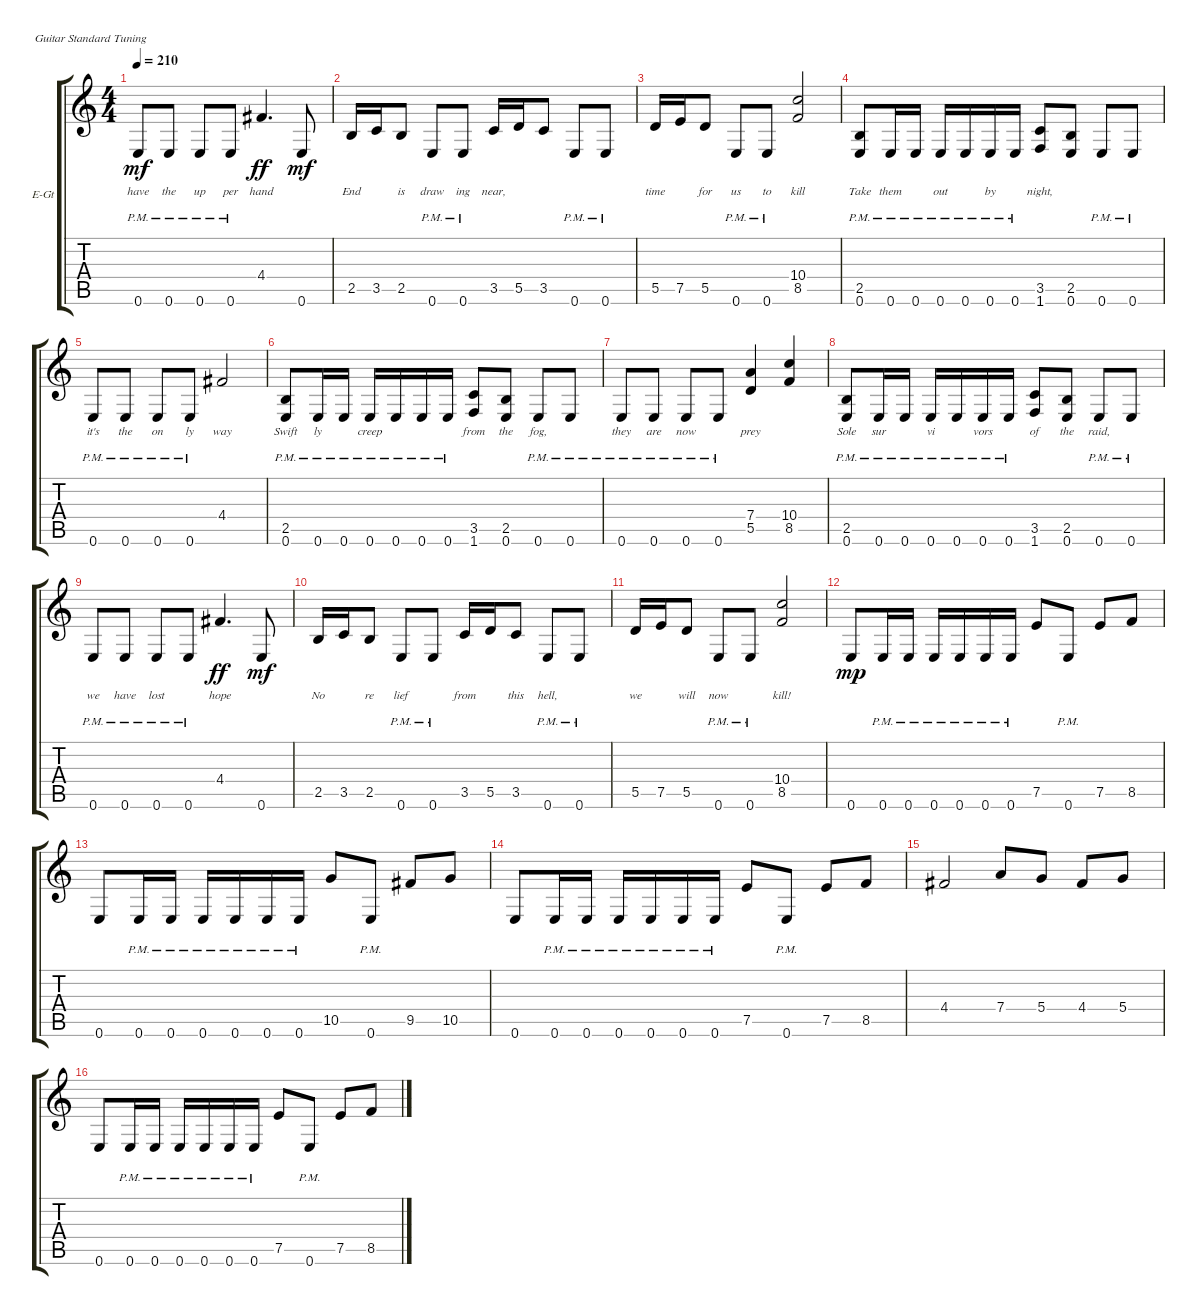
\bracketExtendMode groupsimilarinstruments
\firstSystemTrackNameOrientation horizontal
\otherSystemsTrackNameOrientation horizontal
\track ("Electric Guitar 2" "E-Gt") {instrument distortionguitar}
\staff {score tabs}
\tuning (E4 B3 G3 D3 A2 E2)
\ts (4 4)
\tempo 210
\clef g2
\ks c
0.6{pm}.8{lyrics (0 "") lyrics (1 "have") lyrics (2 "") lyrics (3 "") lyrics (4 "") dy mf} 0.6{pm}.8{lyrics (0 "") lyrics (1 "the") lyrics (2 "") lyrics (3 "") lyrics (4 "")} 0.6{pm}.8{lyrics (0 "") lyrics (1 "up") lyrics (2 "") lyrics (3 "") lyrics (4 "")} 0.6{pm}.8{lyrics (0 "") lyrics (1 "per") lyrics (2 "") lyrics (3 "") lyrics (4 "")} 4.4.4{d lyrics (0 "") lyrics (1 "hand") lyrics (2 "") lyrics (3 "") lyrics (4 "") dy ff} 0.6.8{lyrics (0 "") lyrics (1 "") lyrics (2 "") lyrics (3 "") lyrics (4 "") dy mf} |
2.5.16{lyrics (0 "") lyrics (1 "End") lyrics (2 "") lyrics (3 "") lyrics (4 "")} 3.5.16{lyrics (0 "") lyrics (1 "") lyrics (2 "") lyrics (3 "") lyrics (4 "")} 2.5.8{lyrics (0 "") lyrics (1 "is") lyrics (2 "") lyrics (3 "") lyrics (4 "")} 0.6{pm}.8{lyrics (0 "") lyrics (1 "draw") lyrics (2 "") lyrics (3 "") lyrics (4 "")} 0.6{pm}.8{lyrics (0 "") lyrics (1 "ing") lyrics (2 "") lyrics (3 "") lyrics (4 "")} 3.5.16{lyrics (0 "") lyrics (1 "near,") lyrics (2 "") lyrics (3 "") lyrics (4 "")} 5.5.16{lyrics (0 "") lyrics (1 "") lyrics (2 "") lyrics (3 "") lyrics (4 "")} 3.5.8{lyrics (0 "") lyrics (1 "") lyrics (2 "") lyrics (3 "") lyrics (4 "")} 0.6{pm}.8{lyrics (0 "") lyrics (1 "") lyrics (2 "") lyrics (3 "") lyrics (4 "")} 0.6{pm}.8{lyrics (0 "") lyrics (1 "") lyrics (2 "") lyrics (3 "") lyrics (4 "")} |
5.5.16{lyrics (0 "") lyrics (1 "time") lyrics (2 "") lyrics (3 "") lyrics (4 "")} 7.5.16{lyrics (0 "") lyrics (1 "") lyrics (2 "") lyrics (3 "") lyrics (4 "")} 5.5.8{lyrics (0 "") lyrics (1 "for") lyrics (2 "") lyrics (3 "") lyrics (4 "")} 0.6{pm}.8{lyrics (0 "") lyrics (1 "us") lyrics (2 "") lyrics (3 "") lyrics (4 "")} 0.6{pm}.8{lyrics (0 "") lyrics (1 "to") lyrics (2 "") lyrics (3 "") lyrics (4 "")} (8.5 10.4).2{lyrics (0 "") lyrics (1 "kill") lyrics (2 "") lyrics (3 "") lyrics (4 "")} |
(0.6{pm} 2.5{pm}).8{lyrics (0 "") lyrics (1 "Take") lyrics (2 "") lyrics (3 "") lyrics (4 "")} 0.6{pm}.16{lyrics (0 "") lyrics (1 "them") lyrics (2 "") lyrics (3 "") lyrics (4 "")} 0.6{pm}.16{lyrics (0 "") lyrics (1 "") lyrics (2 "") lyrics (3 "") lyrics (4 "")} 0.6{pm}.16{lyrics (0 "") lyrics (1 "out") lyrics (2 "") lyrics (3 "") lyrics (4 "")} 0.6{pm}.16{lyrics (0 "") lyrics (1 "") lyrics (2 "") lyrics (3 "") lyrics (4 "")} 0.6{pm}.16{lyrics (0 "") lyrics (1 "by") lyrics (2 "") lyrics (3 "") lyrics (4 "")} 0.6{pm}.16{lyrics (0 "") lyrics (1 "") lyrics (2 "") lyrics (3 "") lyrics (4 "")} (1.6 3.5).8{lyrics (0 "") lyrics (1 "night,") lyrics (2 "") lyrics (3 "") lyrics (4 "")} (2.5 0.6).8{lyrics (0 "") lyrics (1 "") lyrics (2 "") lyrics (3 "") lyrics (4 "")} 0.6{pm}.8{lyrics (0 "") lyrics (1 "") lyrics (2 "") lyrics (3 "") lyrics (4 "")} 0.6{pm}.8{lyrics (0 "") lyrics (1 "") lyrics (2 "") lyrics (3 "") lyrics (4 "")} |
0.6{pm}.8{lyrics (0 "") lyrics (1 "it's") lyrics (2 "") lyrics (3 "") lyrics (4 "")} 0.6{pm}.8{lyrics (0 "") lyrics (1 "the") lyrics (2 "") lyrics (3 "") lyrics (4 "")} 0.6{pm}.8{lyrics (0 "") lyrics (1 "on") lyrics (2 "") lyrics (3 "") lyrics (4 "")} 0.6{pm}.8{lyrics (0 "") lyrics (1 "ly") lyrics (2 "") lyrics (3 "") lyrics (4 "")} 4.4.2{lyrics (0 "") lyrics (1 "way") lyrics (2 "") lyrics (3 "") lyrics (4 "")} |
(0.6{pm} 2.5{pm}).8{lyrics (0 "") lyrics (1 "Swift") lyrics (2 "") lyrics (3 "") lyrics (4 "")} 0.6{pm}.16{lyrics (0 "") lyrics (1 "ly") lyrics (2 "") lyrics (3 "") lyrics (4 "")} 0.6{pm}.16{lyrics (0 "") lyrics (1 "") lyrics (2 "") lyrics (3 "") lyrics (4 "")} 0.6{pm}.16{lyrics (0 "") lyrics (1 "creep") lyrics (2 "") lyrics (3 "") lyrics (4 "")} 0.6{pm}.16{lyrics (0 "") lyrics (1 "") lyrics (2 "") lyrics (3 "") lyrics (4 "")} 0.6{pm}.16{lyrics (0 "") lyrics (1 "") lyrics (2 "") lyrics (3 "") lyrics (4 "")} 0.6{pm}.16{lyrics (0 "") lyrics (1 "") lyrics (2 "") lyrics (3 "") lyrics (4 "")} (1.6 3.5).8{lyrics (0 "") lyrics (1 "from") lyrics (2 "") lyrics (3 "") lyrics (4 "")} (2.5 0.6).8{lyrics (0 "") lyrics (1 "the") lyrics (2 "") lyrics (3 "") lyrics (4 "")} 0.6{pm}.8{lyrics (0 "") lyrics (1 "fog,") lyrics (2 "") lyrics (3 "") lyrics (4 "")} 0.6{pm}.8{lyrics (0 "") lyrics (1 "") lyrics (2 "") lyrics (3 "") lyrics (4 "")} |
0.6{pm}.8{lyrics (0 "") lyrics (1 "they") lyrics (2 "") lyrics (3 "") lyrics (4 "")} 0.6{pm}.8{lyrics (0 "") lyrics (1 "are") lyrics (2 "") lyrics (3 "") lyrics (4 "")} 0.6{pm}.8{lyrics (0 "") lyrics (1 "now") lyrics (2 "") lyrics (3 "") lyrics (4 "")} 0.6{pm}.8{lyrics (0 "") lyrics (1 "") lyrics (2 "") lyrics (3 "") lyrics (4 "")} (5.5 7.4).4{lyrics (0 "") lyrics (1 "prey") lyrics (2 "") lyrics (3 "") lyrics (4 "")} (8.5 10.4).4{lyrics (0 "") lyrics (1 "") lyrics (2 "") lyrics (3 "") lyrics (4 "")} |
(0.6{pm} 2.5{pm}).8{lyrics (0 "") lyrics (1 "Sole") lyrics (2 "") lyrics (3 "") lyrics (4 "")} 0.6{pm}.16{lyrics (0 "") lyrics (1 "sur") lyrics (2 "") lyrics (3 "") lyrics (4 "")} 0.6{pm}.16{lyrics (0 "") lyrics (1 "") lyrics (2 "") lyrics (3 "") lyrics (4 "")} 0.6{pm}.16{lyrics (0 "") lyrics (1 "vi") lyrics (2 "") lyrics (3 "") lyrics (4 "")} 0.6{pm}.16{lyrics (0 "") lyrics (1 "") lyrics (2 "") lyrics (3 "") lyrics (4 "")} 0.6{pm}.16{lyrics (0 "") lyrics (1 "vors") lyrics (2 "") lyrics (3 "") lyrics (4 "")} 0.6{pm}.16{lyrics (0 "") lyrics (1 "") lyrics (2 "") lyrics (3 "") lyrics (4 "")} (1.6 3.5).8{lyrics (0 "") lyrics (1 "of") lyrics (2 "") lyrics (3 "") lyrics (4 "")} (2.5 0.6).8{lyrics (0 "") lyrics (1 "the") lyrics (2 "") lyrics (3 "") lyrics (4 "")} 0.6{pm}.8{lyrics (0 "") lyrics (1 "raid,") lyrics (2 "") lyrics (3 "") lyrics (4 "")} 0.6{pm}.8{lyrics (0 "") lyrics (1 "") lyrics (2 "") lyrics (3 "") lyrics (4 "")} |
0.6{pm}.8{lyrics (0 "") lyrics (1 "we") lyrics (2 "") lyrics (3 "") lyrics (4 "")} 0.6{pm}.8{lyrics (0 "") lyrics (1 "have") lyrics (2 "") lyrics (3 "") lyrics (4 "")} 0.6{pm}.8{lyrics (0 "") lyrics (1 "lost") lyrics (2 "") lyrics (3 "") lyrics (4 "")} 0.6{pm}.8{lyrics (0 "") lyrics (1 "") lyrics (2 "") lyrics (3 "") lyrics (4 "")} 4.4.4{d lyrics (0 "") lyrics (1 "hope") lyrics (2 "") lyrics (3 "") lyrics (4 "") dy ff} 0.6.8{lyrics (0 "") lyrics (1 "") lyrics (2 "") lyrics (3 "") lyrics (4 "") dy mf} |
2.5.16{lyrics (0 "") lyrics (1 "No") lyrics (2 "") lyrics (3 "") lyrics (4 "")} 3.5.16{lyrics (0 "") lyrics (1 "") lyrics (2 "") lyrics (3 "") lyrics (4 "")} 2.5.8{lyrics (0 "") lyrics (1 "re") lyrics (2 "") lyrics (3 "") lyrics (4 "")} 0.6{pm}.8{lyrics (0 "") lyrics (1 "lief") lyrics (2 "") lyrics (3 "") lyrics (4 "")} 0.6{pm}.8{lyrics (0 "") lyrics (1 "") lyrics (2 "") lyrics (3 "") lyrics (4 "")} 3.5.16{lyrics (0 "") lyrics (1 "from") lyrics (2 "") lyrics (3 "") lyrics (4 "")} 5.5.16{lyrics (0 "") lyrics (1 "") lyrics (2 "") lyrics (3 "") lyrics (4 "")} 3.5.8{lyrics (0 "") lyrics (1 "this") lyrics (2 "") lyrics (3 "") lyrics (4 "")} 0.6{pm}.8{lyrics (0 "") lyrics (1 "hell,") lyrics (2 "") lyrics (3 "") lyrics (4 "")} 0.6{pm}.8{lyrics (0 "") lyrics (1 "") lyrics (2 "") lyrics (3 "") lyrics (4 "")} |
5.5.16{lyrics (0 "") lyrics (1 "we") lyrics (2 "") lyrics (3 "") lyrics (4 "")} 7.5.16{lyrics (0 "") lyrics (1 "") lyrics (2 "") lyrics (3 "") lyrics (4 "")} 5.5.8{lyrics (0 "") lyrics (1 "will") lyrics (2 "") lyrics (3 "") lyrics (4 "")} 0.6{pm}.8{lyrics (0 "") lyrics (1 "now") lyrics (2 "") lyrics (3 "") lyrics (4 "")} 0.6{pm}.8{lyrics (0 "") lyrics (1 "") lyrics (2 "") lyrics (3 "") lyrics (4 "")} (8.5 10.4).2{lyrics (0 "") lyrics (1 "kill!") lyrics (2 "") lyrics (3 "") lyrics (4 "")} |
0.6.8{lyrics (0 "") lyrics (1 "") lyrics (2 "") lyrics (3 "") lyrics (4 "") dy mp} 0.6{pm}.16{lyrics (0 "") lyrics (1 "") lyrics (2 "") lyrics (3 "") lyrics (4 "")} 0.6{pm}.16{lyrics (0 "") lyrics (1 "") lyrics (2 "") lyrics (3 "") lyrics (4 "")} 0.6{pm}.16 0.6{pm}.16 0.6{pm}.16 0.6{pm}.16 7.5.8 0.6{pm}.8 7.5.8 8.5.8 |
0.6.8{lyrics (0 "") lyrics (1 "") lyrics (2 "") lyrics (3 "") lyrics (4 "")} 0.6{pm}.16{lyrics (0 "") lyrics (1 "") lyrics (2 "") lyrics (3 "") lyrics (4 "")} 0.6{pm}.16{lyrics (0 "") lyrics (1 "") lyrics (2 "") lyrics (3 "") lyrics (4 "")} 0.6{pm}.16 0.6{pm}.16 0.6{pm}.16 0.6{pm}.16 10.5.8 0.6{pm}.8 9.5.8 10.5.8 |
0.6.8{lyrics (0 "") lyrics (1 "") lyrics (2 "") lyrics (3 "") lyrics (4 "")} 0.6{pm}.16{lyrics (0 "") lyrics (1 "") lyrics (2 "") lyrics (3 "") lyrics (4 "")} 0.6{pm}.16{lyrics (0 "") lyrics (1 "") lyrics (2 "") lyrics (3 "") lyrics (4 "")} 0.6{pm}.16 0.6{pm}.16 0.6{pm}.16 0.6{pm}.16 7.5.8 0.6{pm}.8 7.5.8 8.5.8 |
4.4.2{lyrics (0 "") lyrics (1 "") lyrics (2 "") lyrics (3 "") lyrics (4 "")} 7.4.8{lyrics (0 "") lyrics (1 "") lyrics (2 "") lyrics (3 "") lyrics (4 "")} 5.4.8{lyrics (0 "") lyrics (1 "") lyrics (2 "") lyrics (3 "") lyrics (4 "")} 4.4.8 5.4.8 |
0.6.8{lyrics (0 "") lyrics (1 "") lyrics (2 "") lyrics (3 "") lyrics (4 "")} 0.6{pm}.16{lyrics (0 "") lyrics (1 "") lyrics (2 "") lyrics (3 "") lyrics (4 "")} 0.6{pm}.16{lyrics (0 "") lyrics (1 "") lyrics (2 "") lyrics (3 "") lyrics (4 "")} 0.6{pm}.16 0.6{pm}.16 0.6{pm}.16 0.6{pm}.16 7.5.8 0.6{pm}.8 7.5.8 8.5.8
